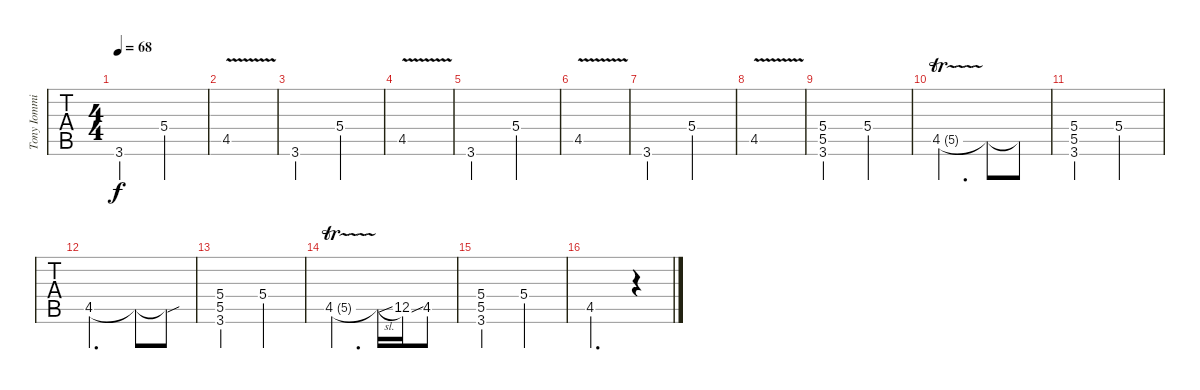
\track ("Tony Iommi" "Tony Iommi") {instrument distortionguitar}
\staff {tabs}
\tuning (E4 B3 G3 D3 A2 E2) {hide}
\ts (4 4)
\tempo 68
\clef g2
\ks c
3.6.2{dy f} 5.4.2 |
4.5{v}.1 |
3.6.2 5.4.2 |
4.5{v}.1 |
3.6.2 5.4.2 |
4.5{v}.1 |
3.6.2 5.4.2 |
4.5{v}.1 |
(5.4 5.5 3.6).2 5.4.2 |
4.5{tr (5 32)}.2{d} 4.5{t}.8 4.5{t}.8 |
(5.4 5.5 3.6).2 5.4.2 |
4.5.2{d} 4.5{t}.8 4.5{sou t}.8 |
(5.4 5.5 3.6).2 5.4.2 |
4.5{tr (5 32)}.2{d} 4.5{sl t}.16 12.5{sou}.16 4.5.8 |
(5.4 5.5 3.6).2 5.4.2 |
4.5.2{d} r.4
